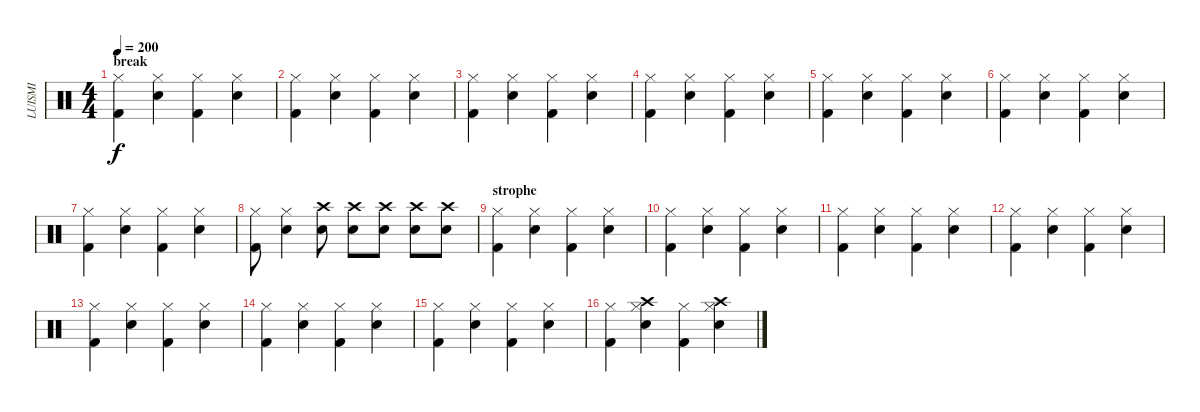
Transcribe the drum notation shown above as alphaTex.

\track ("LUISMI" "LUISMI") {instrument percussion}
\staff {score}
\articulation defaults
\ts (4 4)
\section ("" "break")
\tempo 200
\clef neutral
\ks c
("Hi-Hat (closed)" "Kick (hit) 2").4{dy f} ("Hi-Hat (closed)" "Snare (hit) 2").4 ("Hi-Hat (closed)" "Kick (hit) 2").4 ("Hi-Hat (closed)" "Snare (hit) 2").4 |
("Hi-Hat (closed)" "Kick (hit) 2").4 ("Hi-Hat (closed)" "Snare (hit) 2").4 ("Hi-Hat (closed)" "Kick (hit) 2").4 ("Hi-Hat (closed)" "Snare (hit) 2").4 |
("Hi-Hat (closed)" "Kick (hit) 2").4 ("Hi-Hat (closed)" "Snare (hit) 2").4 ("Hi-Hat (closed)" "Kick (hit) 2").4 ("Hi-Hat (closed)" "Snare (hit) 2").4 |
("Hi-Hat (closed)" "Kick (hit) 2").4 ("Hi-Hat (closed)" "Snare (hit) 2").4 ("Hi-Hat (closed)" "Kick (hit) 2").4 ("Hi-Hat (closed)" "Snare (hit) 2").4 |
("Hi-Hat (closed)" "Kick (hit) 2").4 ("Hi-Hat (closed)" "Snare (hit) 2").4 ("Hi-Hat (closed)" "Kick (hit) 2").4 ("Hi-Hat (closed)" "Snare (hit) 2").4 |
("Hi-Hat (closed)" "Kick (hit) 2").4 ("Hi-Hat (closed)" "Snare (hit) 2").4 ("Hi-Hat (closed)" "Kick (hit) 2").4 ("Hi-Hat (closed)" "Snare (hit) 2").4 |
("Hi-Hat (closed)" "Kick (hit) 2").4 ("Hi-Hat (closed)" "Snare (hit) 2").4 ("Hi-Hat (closed)" "Kick (hit) 2").4 ("Hi-Hat (closed)" "Snare (hit) 2").4 |
("Hi-Hat (closed)" "Kick (hit) 2").8 ("Hi-Hat (closed)" "Snare (hit) 2").4 ("Snare (hit) 2" "Crash high (hit)").8 ("Snare (hit) 2" "Crash high (hit)").8 ("Snare (hit) 2" "Crash high (hit)").8 ("Snare (hit) 2" "Crash high (hit)").8 ("Snare (hit) 2" "Crash high (hit)").8 |
\section ("" "strophe")
("Hi-Hat (closed)" "Kick (hit) 2").4 ("Hi-Hat (closed)" "Snare (hit) 2").4 ("Hi-Hat (closed)" "Kick (hit) 2").4 ("Hi-Hat (closed)" "Snare (hit) 2").4 |
("Hi-Hat (closed)" "Kick (hit) 2").4 ("Hi-Hat (closed)" "Snare (hit) 2").4 ("Hi-Hat (closed)" "Kick (hit) 2").4 ("Hi-Hat (closed)" "Snare (hit) 2").4 |
("Hi-Hat (closed)" "Kick (hit) 2").4 ("Hi-Hat (closed)" "Snare (hit) 2").4 ("Hi-Hat (closed)" "Kick (hit) 2").4 ("Hi-Hat (closed)" "Snare (hit) 2").4 |
("Hi-Hat (closed)" "Kick (hit) 2").4 ("Hi-Hat (closed)" "Snare (hit) 2").4 ("Hi-Hat (closed)" "Kick (hit) 2").4 ("Hi-Hat (closed)" "Snare (hit) 2").4 |
("Hi-Hat (closed)" "Kick (hit) 2").4 ("Hi-Hat (closed)" "Snare (hit) 2").4 ("Hi-Hat (closed)" "Kick (hit) 2").4 ("Hi-Hat (closed)" "Snare (hit) 2").4 |
("Hi-Hat (closed)" "Kick (hit) 2").4 ("Hi-Hat (closed)" "Snare (hit) 2").4 ("Hi-Hat (closed)" "Kick (hit) 2").4 ("Hi-Hat (closed)" "Snare (hit) 2").4 |
("Hi-Hat (closed)" "Kick (hit) 2").4 ("Hi-Hat (closed)" "Snare (hit) 2").4 ("Hi-Hat (closed)" "Kick (hit) 2").4 ("Hi-Hat (closed)" "Snare (hit) 2").4 |
("Hi-Hat (closed)" "Kick (hit) 2").4 ("Hi-Hat (closed)" "Snare (hit) 2" "Crash high (hit)").4 ("Hi-Hat (closed)" "Kick (hit) 2").4 ("Hi-Hat (closed)" "Snare (hit) 2" "Crash high (hit)").4
